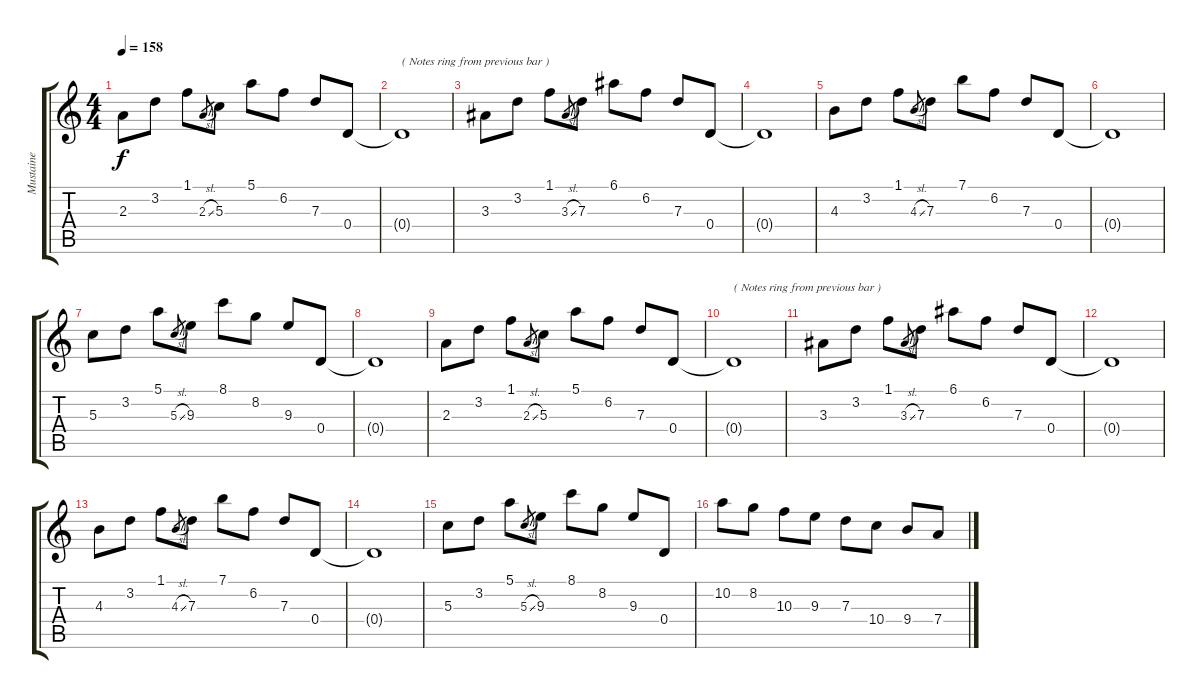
\track ("Mustaine" "Mustaine") {instrument distortionguitar}
\staff {score tabs}
\tuning (E4 B3 G3 D3 A2 E2) {hide}
\ts (4 4)
\tempo 158
\clef g2
\ks c
2.3.8{dy f} 3.2.8 1.1.8 2.3{sl}.8{gr} 5.3.8 5.1.8 6.2.8 7.3.8 0.4.8 |
0.4{t}.1{txt "( Notes ring from previous bar )"} |
3.3.8 3.2.8 1.1.8 3.3{sl}.8{gr} 7.3.8 6.1.8 6.2.8 7.3.8 0.4.8 |
0.4{t}.1 |
4.3.8 3.2.8 1.1.8 4.3{sl}.8{gr} 7.3.8 7.1.8 6.2.8 7.3.8 0.4.8 |
0.4{t}.1 |
5.3.8 3.2.8 5.1.8 5.3{sl}.8{gr} 9.3.8 8.1.8 8.2.8 9.3.8 0.4.8 |
0.4{t}.1 |
2.3.8 3.2.8 1.1.8 2.3{sl}.8{gr} 5.3.8 5.1.8 6.2.8 7.3.8 0.4.8 |
0.4{t}.1{txt "( Notes ring from previous bar )"} |
3.3.8 3.2.8 1.1.8 3.3{sl}.8{gr} 7.3.8 6.1.8 6.2.8 7.3.8 0.4.8 |
0.4{t}.1 |
4.3.8 3.2.8 1.1.8 4.3{sl}.8{gr} 7.3.8 7.1.8 6.2.8 7.3.8 0.4.8 |
0.4{t}.1 |
5.3.8 3.2.8 5.1.8 5.3{sl}.8{gr} 9.3.8 8.1.8 8.2.8 9.3.8 0.4.8 |
10.2.8 8.2.8 10.3.8 9.3.8 7.3.8 10.4.8 9.4.8 7.4.8
